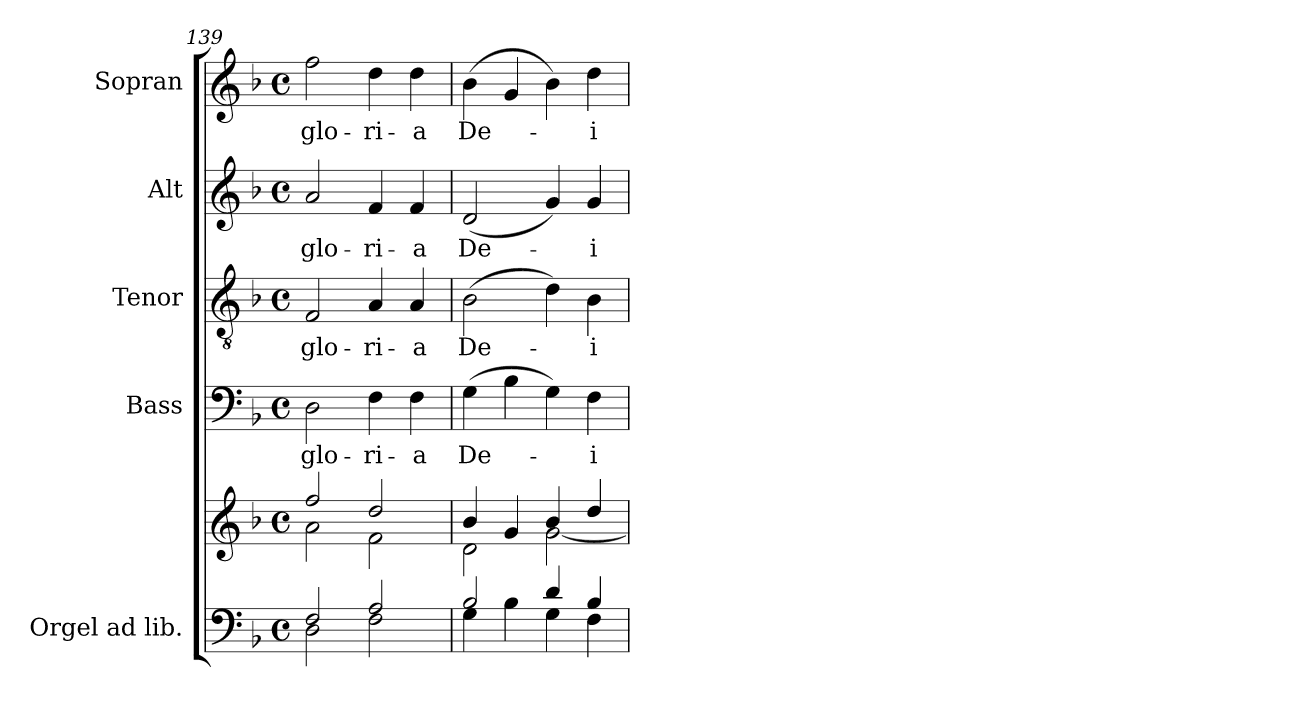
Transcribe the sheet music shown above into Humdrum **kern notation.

**kern	**kern	**kern	**text	**kern	**text	**kern	**text	**kern	**text
*part5	*part5	*part4	*part4	*part3	*part3	*part2	*part2	*part1	*part1
*staff6	*staff5	*staff4	*staff4	*staff3	*staff3	*staff2	*staff2	*staff1	*staff1
*I"Orgel ad lib.	*	*I"Bass	*	*I"Tenor	*	*I"Alt	*	*I"Sopran	*
*	*	*I'B.	*	*I'T.	*	*I'A.	*	*I'S.	*
*clefF4	*clefG2	*clefF4	*	*clefGv2	*	*clefG2	*	*clefG2	*
*k[b-]	*k[b-]	*k[b-]	*	*k[b-]	*	*k[b-]	*	*k[b-]	*
*F:	*F:	*F:	*	*F:	*	*F:	*	*F:	*
*M4/4	*M4/4	*M4/4	*	*M4/4	*	*M4/4	*	*M4/4	*
*met(c)	*met(c)	*met(c)	*	*met(c)	*	*met(c)	*	*met(c)	*
=139	=139	=139	=139	=139	=139	=139	=139	=139	=139
*^	*^	*	*	*	*	*	*	*	*
!	!	!	!	!	!LO:LY:b	!	!LO:LY:b	!	!LO:LY:b	!	!LO:LY:b
2F/	2D\	2ff/	2a\	2D\	glo-	2F/	glo-	2a/	glo-	2ff\	glo-
!	!	!	!	!	!LO:LY:b	!	!LO:LY:b	!	!LO:LY:b	!	!LO:LY:b
2A/	2F\	2dd/	2f\	4F\	-ri-	4A/	-ri-	4f/	-ri-	4dd\	-ri-
!	!	!	!	!	!LO:LY:b	!	!LO:LY:b	!	!LO:LY:b	!	!LO:LY:b
.	.	.	.	4F\	-a	4A/	-a	4f/	-a	4dd\	-a
!!LO:LB:g=z
=140	=140	=140	=140	=140	=140	=140	=140	=140	=140	=140	=140
!	!	!	!	!	!LO:LY:b	!	!LO:LY:b	!	!LO:LY:b	!	!LO:LY:b
2B-/	4G\	4b-/	2d\	(>4G\	De-	(>2B-\	De-	(<2d/	De-	(>4b-\	De-
.	4B-\	4g/	.	4B-\	.	.	.	.	.	4g/	.
4d/	4G\	4b-/	[<2g\	4G\)	.	4d\)	.	4g/)	.	4b-\)	.
!	!	!	!	!	!LO:LY:b	!	!LO:LY:b	!	!LO:LY:b	!	!LO:LY:b
4B-/	4F\	4dd/	.	4F\	-i	4B-\	-i	4g/	-i	4dd\	-i
*v	*v	*	*	*	*	*	*	*	*	*	*
*	*v	*v	*	*	*	*	*	*	*	*
=	=	=	=	=	=	=	=	=	=
*-	*-	*-	*-	*-	*-	*-	*-	*-	*-
